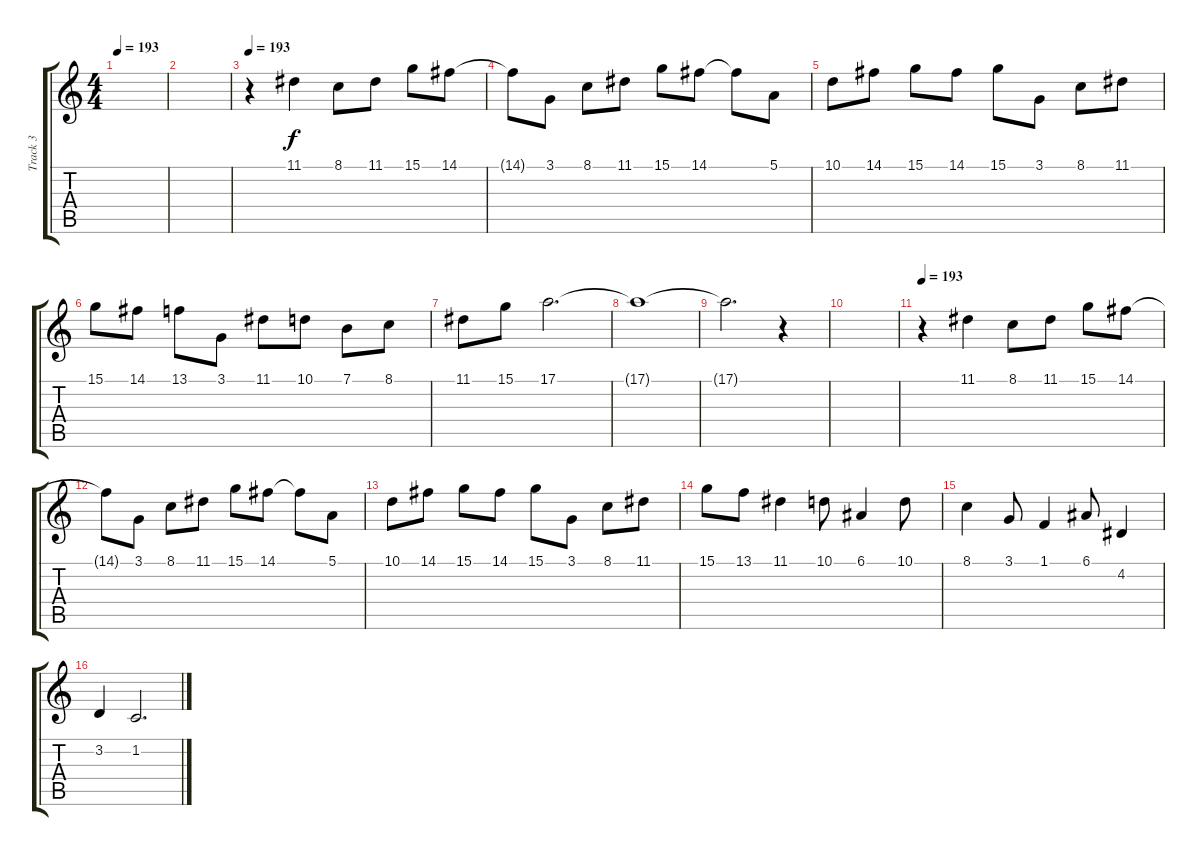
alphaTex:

\track ("Track 3" "Track 3") {instrument piccolo}
\staff {score tabs}
\tuning (E4 B3 G3 D3 A2 E2) {hide}
\ts (4 4)
\tempo 193
\clef g2
\ks c
|
|
\tempo 193
r.4{volume 13 balance 4 instrument lead2sawtooth} 11.1.4 8.1.8 11.1.8 15.1.8 14.1.8 |
14.1{t}.8 3.1.8 8.1.8 11.1.8 15.1.8 14.1.8 14.1{t}.8 5.1.8 |
10.1.8 14.1.8 15.1.8 14.1.8 15.1.8 3.1.8 8.1.8 11.1.8 |
15.1.8 14.1.8 13.1.8 3.1.8 11.1.8 10.1.8 7.1.8 8.1.8 |
11.1.8 15.1.8 17.1.2{d} |
17.1{t}.1 |
17.1{t}.2{d} r.4 |
|
\tempo 193
r.4{volume 13 balance 4 instrument lead2sawtooth} 11.1.4 8.1.8 11.1.8 15.1.8 14.1.8 |
14.1{t}.8 3.1.8 8.1.8 11.1.8 15.1.8 14.1.8 14.1{t}.8 5.1.8 |
10.1.8 14.1.8 15.1.8 14.1.8 15.1.8 3.1.8 8.1.8 11.1.8 |
15.1.8 13.1.8 11.1.4 10.1.8 6.1.4 10.1.8 |
8.1.4 3.1.8 1.1.4 6.1.8 4.2.4 |
3.2.4 1.2.2{d}
